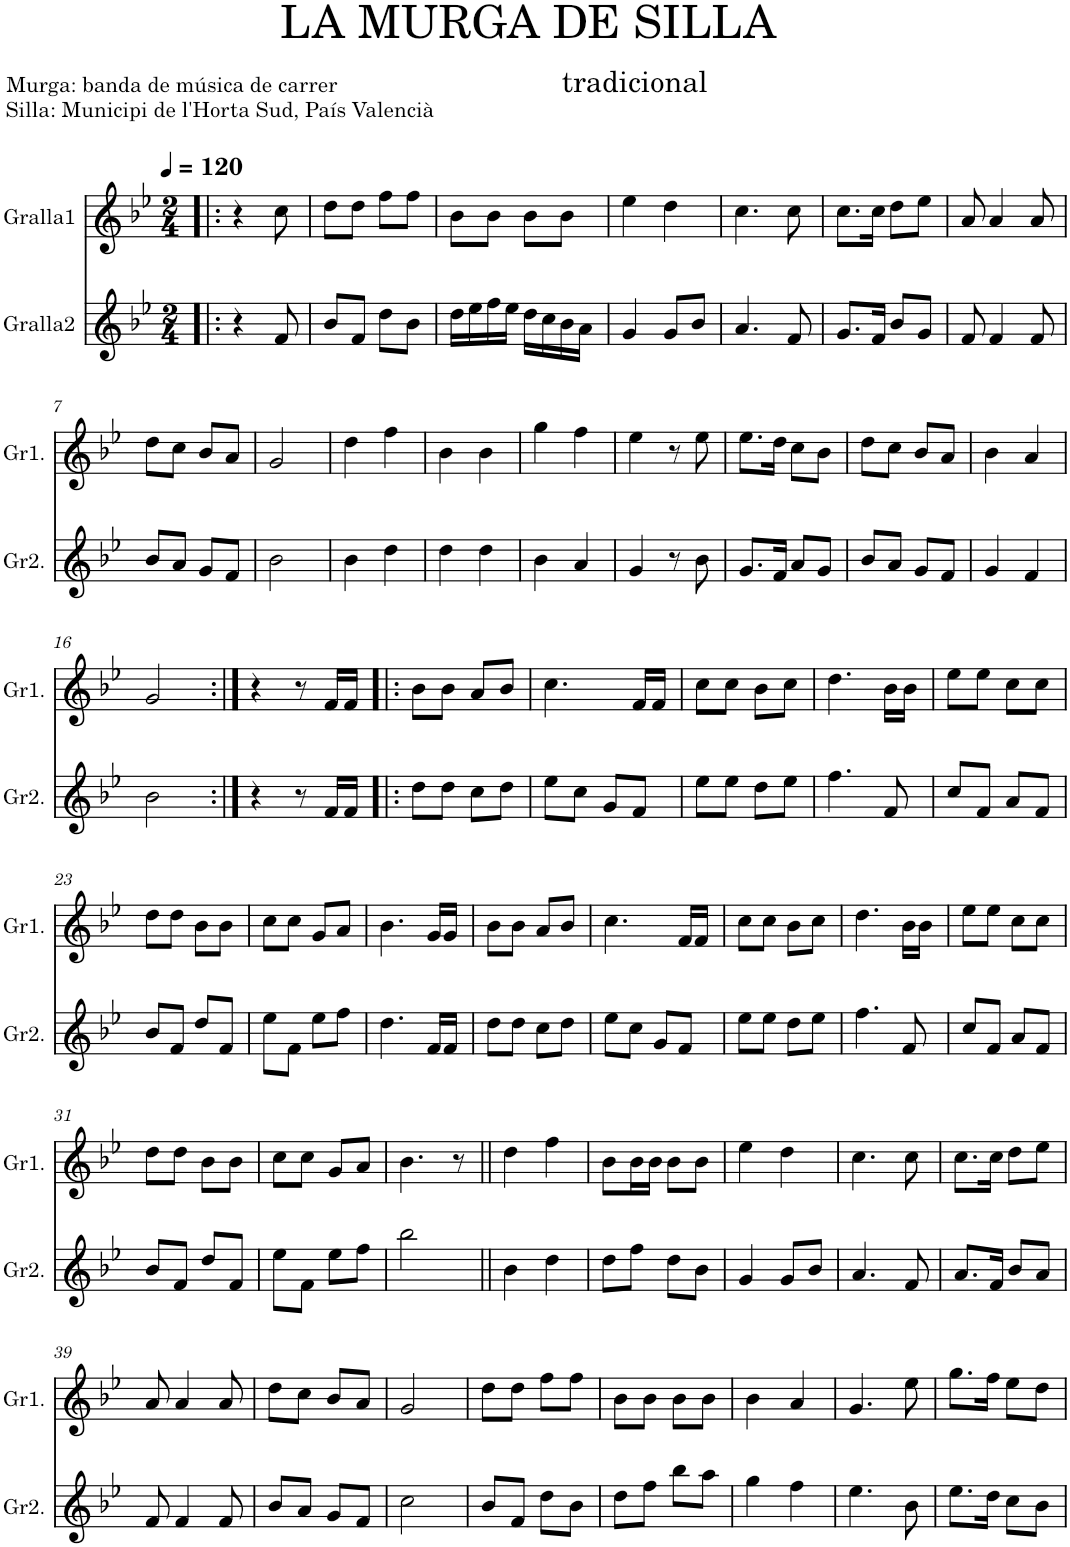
**kern	**kern
*part2	*part1
*staff2	*staff1
*I"Gralla2	*I"Gralla1
*I'Gr2.	*I'Gr1.
*clefG2	*clefG2
*k[b-e-]	*k[b-e-]
*M2/4	*M2/4
*MM120	*MM120
=!|:	=!|:
4r	4r
8f/	8cc\
=1	=1
8b-/L	8dd\L
8f/J	8dd\J
8dd\L	8ff\L
8b-\J	8ff\J
=2	=2
16dd\LL	8b-\L
16ee-\	.
16ff\	8b-\J
16ee-\JJ	.
16dd\LL	8b-\L
16cc\	.
16b-\	8b-\J
16a\JJ	.
=3	=3
4g/	4ee-\
8g/L	4dd\
8b-/J	.
=4	=4
4.a/	4.cc\
8f/	8cc\
=5	=5
8.g/L	8.cc\L
16f/Jk	16cc\Jk
8b-/L	8dd\L
8g/J	8ee-\J
=6	=6
8f/	8a/
4f/	4a/
8f/	8a/
!!LO:LB:g=z
=7	=7
8b-/L	8dd\L
8a/J	8cc\J
8g/L	8b-/L
8f/J	8a/J
=8	=8
2b-\	2g/
=9	=9
4b-\	4dd\
4dd\	4ff\
=10	=10
4dd\	4b-\
4dd\	4b-\
=11	=11
4b-\	4gg\
4a/	4ff\
=12	=12
4g/	4ee-\
8r	8r
8b-\	8ee-\
=13	=13
8.g/L	8.ee-\L
16f/Jk	16dd\Jk
8a/L	8cc\L
8g/J	8b-\J
=14	=14
8b-/L	8dd\L
8a/J	8cc\J
8g/L	8b-/L
8f/J	8a/J
=15	=15
4g/	4b-\
4f/	4a/
!!LO:LB:g=z
=16	=16
2b-\	2g/
=17:|!	=17:|!
4r	4r
8r	8r
16f/LL	16f/LL
16f/JJ	16f/JJ
=18!|:	=18!|:
8dd\L	8b-\L
8dd\J	8b-\J
8cc\L	8a/L
8dd\J	8b-/J
=19	=19
8ee-\L	4.cc\
8cc\J	.
8g/L	.
8f/J	16f/LL
.	16f/JJ
=20	=20
8ee-\L	8cc\L
8ee-\J	8cc\J
8dd\L	8b-\L
8ee-\J	8cc\J
=21	=21
4.ff\	4.dd\
8f/	16b-\LL
.	16b-\JJ
=22	=22
8cc/L	8ee-\L
8f/J	8ee-\J
8a/L	8cc\L
8f/J	8cc\J
!!LO:LB:g=z
=23	=23
8b-/L	8dd\L
8f/J	8dd\J
8dd/L	8b-\L
8f/J	8b-\J
=24	=24
8ee-\L	8cc\L
8f\J	8cc\J
8ee-\L	8g/L
8ff\J	8a/J
=25	=25
4.dd\	4.b-\
16f/LL	16g/LL
16f/JJ	16g/JJ
=26	=26
8dd\L	8b-\L
8dd\J	8b-\J
8cc\L	8a/L
8dd\J	8b-/J
=27	=27
8ee-\L	4.cc\
8cc\J	.
8g/L	.
8f/J	16f/LL
.	16f/JJ
=28	=28
8ee-\L	8cc\L
8ee-\J	8cc\J
8dd\L	8b-\L
8ee-\J	8cc\J
=29	=29
4.ff\	4.dd\
8f/	16b-\LL
.	16b-\JJ
=30	=30
8cc/L	8ee-\L
8f/J	8ee-\J
8a/L	8cc\L
8f/J	8cc\J
!!LO:LB:g=z
=31	=31
8b-/L	8dd\L
8f/J	8dd\J
8dd/L	8b-\L
8f/J	8b-\J
=32	=32
8ee-\L	8cc\L
8f\J	8cc\J
8ee-\L	8g/L
8ff\J	8a/J
=33	=33
2bb-\	4.b-\
.	8r
=34||	=34||
4b-\	4dd\
4dd\	4ff\
=35	=35
8dd\L	8b-\L
8ff\J	16b-\L
.	16b-\JJ
8dd\L	8b-\L
8b-\J	8b-\J
=36	=36
4g/	4ee-\
8g/L	4dd\
8b-/J	.
=37	=37
4.a/	4.cc\
8f/	8cc\
=38	=38
8.a/L	8.cc\L
16f/Jk	16cc\Jk
8b-/L	8dd\L
8a/J	8ee-\J
!!LO:LB:g=z
=39	=39
8f/	8a/
4f/	4a/
8f/	8a/
=40	=40
8b-/L	8dd\L
8a/J	8cc\J
8g/L	8b-/L
8f/J	8a/J
=41	=41
2cc\	2g/
=42	=42
8b-/L	8dd\L
8f/J	8dd\J
8dd\L	8ff\L
8b-\J	8ff\J
=43	=43
8dd\L	8b-\L
8ff\J	8b-\J
8bb-\L	8b-\L
8aa\J	8b-\J
=44	=44
4gg\	4b-\
4ff\	4a/
=45	=45
4.ee-\	4.g/
8b-\	8ee-\
=46	=46
8.ee-\L	8.gg\L
16dd\Jk	16ff\Jk
8cc\L	8ee-\L
8b-\J	8dd\J
=	=
*-	*-
